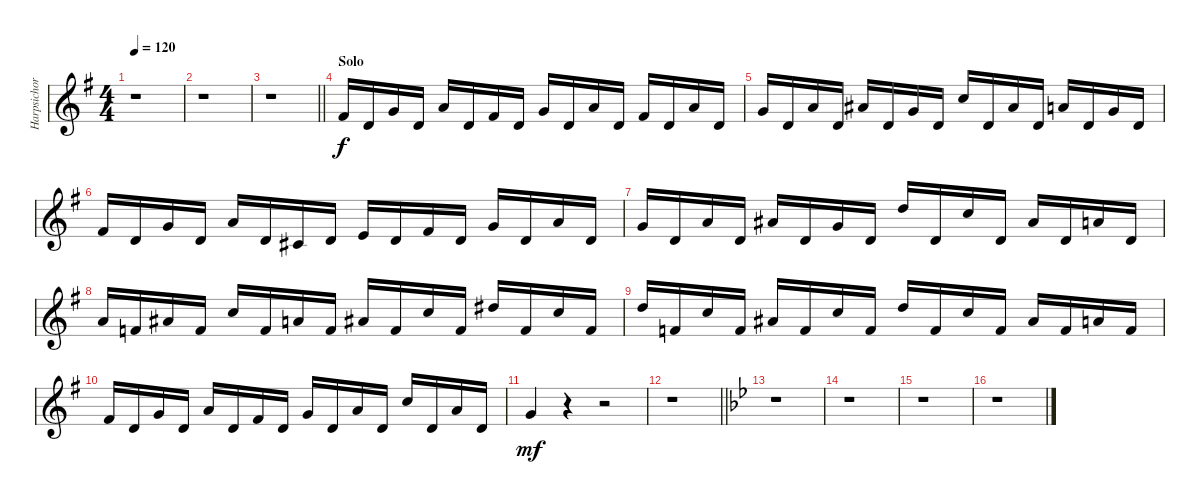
\track ("Harpsichord" "Harpsichor") {instrument harpsichord}
\staff {score}
\tuning (E4 B3 G3 D3 A2 E2) {hide}
\ts (4 4)
\tempo 120
\clef g2
\ks eminor
r.1{dy f} |
r.1 |
\barLineRight lightlight
r.1 |
\section ("" "Solo")
7.2.16 7.3.16 8.2.16 7.3.16 10.2.16 7.3.16 7.2.16 7.3.16 8.2.16 7.3.16 10.2.16 7.3.16 7.2.16 7.3.16 10.2.16 7.3.16 |
8.2.16 7.3.16 10.2.16 7.3.16 11.2.16 7.3.16 8.2.16 7.3.16 8.1.16 7.3.16 11.2.16 7.3.16 10.2.16 7.3.16 8.2.16 7.3.16 |
7.2.16 7.3.16 8.2.16 7.3.16 10.2.16 7.3.16 6.3.16 7.3.16 9.3.16 7.3.16 7.2.16 7.3.16 8.2.16 7.3.16 10.2.16 7.3.16 |
8.2.16 7.3.16 10.2.16 7.3.16 11.2.16 7.3.16 8.2.16 7.3.16 10.1.16 7.3.16 8.1.16 7.3.16 11.2.16 7.3.16 10.2.16 7.3.16 |
10.2.16 10.3.16 11.2.16 10.3.16 13.2.16 10.3.16 10.2.16 10.3.16 11.2.16 10.3.16 13.2.16 10.3.16 11.1.16 10.3.16 13.2.16 10.3.16 |
10.1.16 10.3.16 13.2.16 10.3.16 11.2.16 10.3.16 13.2.16 10.3.16 10.1.16 10.3.16 13.2.16 10.3.16 11.2.16 10.3.16 10.2.16 10.3.16 |
7.2.16 7.3.16 8.2.16 7.3.16 10.2.16 7.3.16 7.2.16 7.3.16 8.2.16 7.3.16 10.2.16 7.3.16 8.1.16 7.3.16 10.2.16 7.3.16 |
8.2.4{dy mf} r.4 r.2 |
\barLineRight lightlight
r.1 |
\section ("" "")
\ks gminor
r.1 |
r.1 |
r.1 |
r.1
